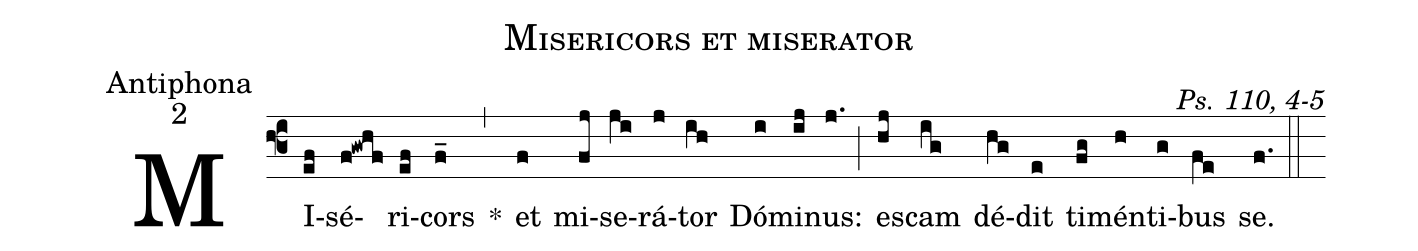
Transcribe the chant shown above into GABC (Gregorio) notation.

name:Misericors et miserator;
office-part:Antiphona;
mode:2;
commentary:Ps. 110, 4-5;
%%
(f3)
MI(ef)sé(f!gwhf)ri(ef)cors(f_) *(,)
et(f) mi(fj)se(ji)rá(j)tor(ih) Dó(i)mi(ij)nus:(j.) (;)
e(hj)scam(ig) dé(hg)dit(e) ti(fg)mén(h)ti(g)bus(fe) se.(f.) (::)
